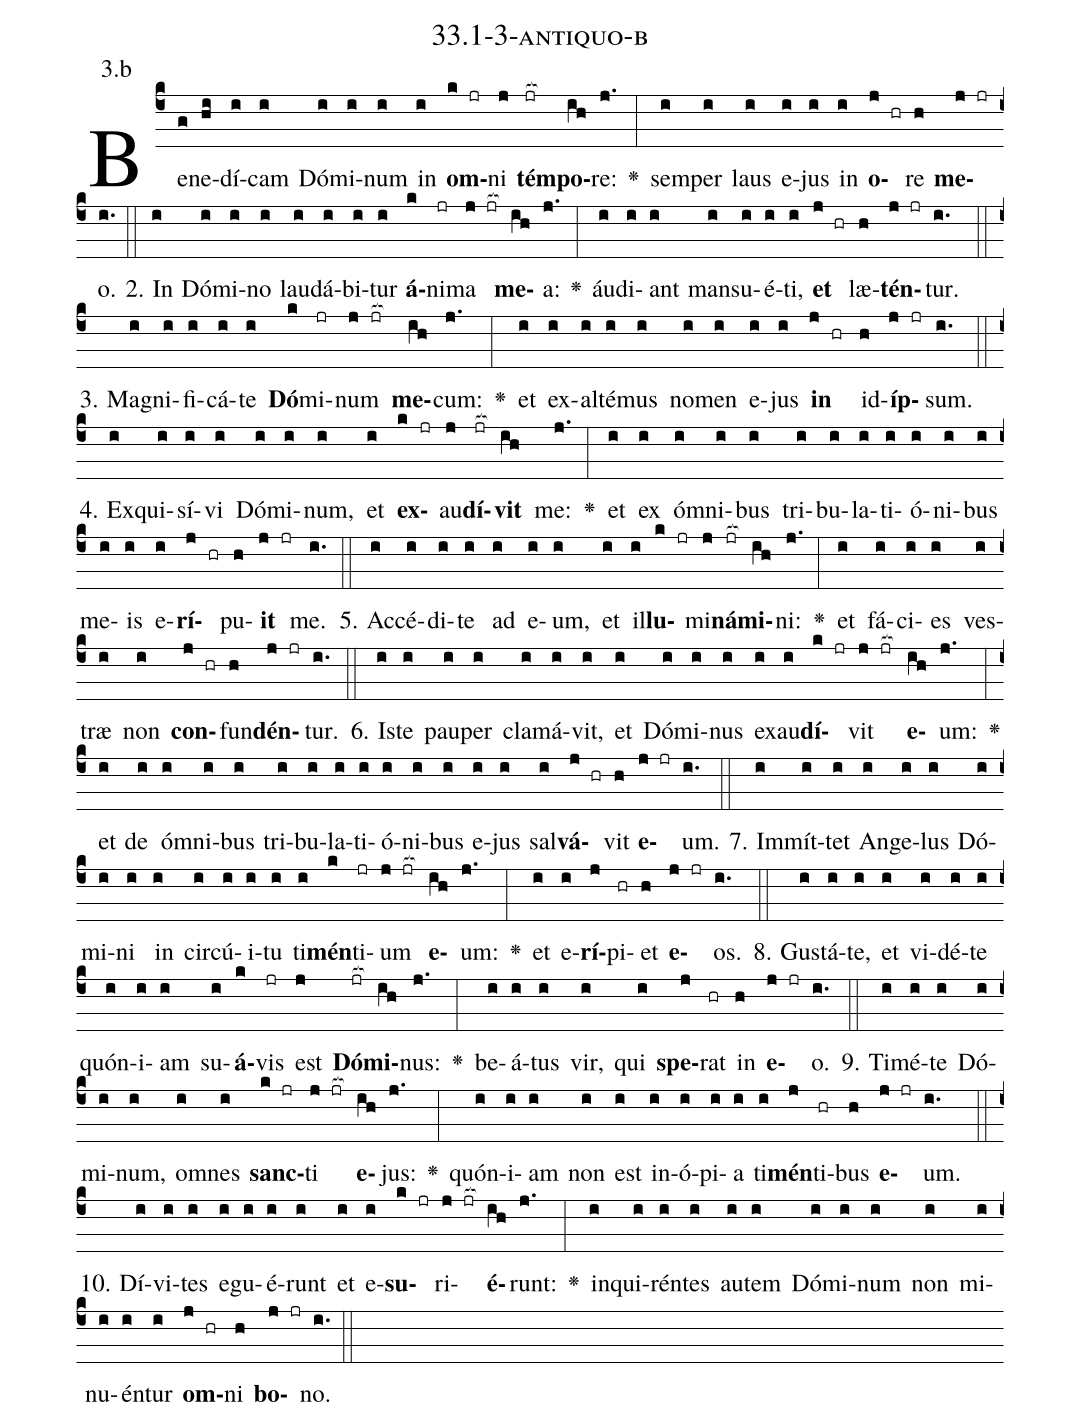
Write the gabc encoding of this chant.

name: 33.1-3-antiquo-b;
annotation: 3.b;
%%
(c4)Be(g)ne(hi)dí(i)cam(i) Dó(i)mi(i)num(i) in(i) <b>om</b>(k jr)ni(j) <b>tém</b>(jr[ocb:1{])<b>po</b>(ih[ocb:0}])re:(j.) <v>\greheightstar</v>(:) sem(i)per(i) laus(i) e(i)jus(i) in(i) <b>o</b>(j hr)re(h) <b>me</b>(j jr)o.(i.) (::)
2. In(i) Dó(i)mi(i)no(i) lau(i)dá(i)bi(i)tur(i) <b>á</b>(k)ni(jr)ma(j jr[ocb:1{]) <b>me</b>(ih[ocb:0}])a:(j.) <v>\greheightstar</v>(:) áu(i)di(i)ant(i) man(i)su(i)é(i)ti,(i) <b>et</b>(j hr) læ(h)<b>tén</b>(j jr)tur.(i.) (::)
3. Ma(i)gni(i)fi(i)cá(i)te(i) <b>Dó</b>(k)mi(jr)num(j jr[ocb:1{]) <b>me</b>(ih[ocb:0}])cum:(j.) <v>\greheightstar</v>(:) et(i) ex(i)al(i)té(i)mus(i) no(i)men(i) e(i)jus(i) <b>in</b>(j hr) id(h)<b>íp</b>(j jr)sum.(i.) (::)
4. Ex(i)qui(i)sí(i)vi(i) Dó(i)mi(i)num,(i) et(i) <b>ex</b>(k jr)au(j)<b>dí</b>(jr[ocb:1{])<b>vit</b>(ih[ocb:0}]) me:(j.) <v>\greheightstar</v>(:) et(i) ex(i) óm(i)ni(i)bus(i) tri(i)bu(i)la(i)ti(i)ó(i)ni(i)bus(i) me(i)is(i) e(i)<b>rí</b>(j hr)pu(h)<b>it</b>(j jr) me.(i.) (::)
5. Ac(i)cé(i)di(i)te(i) ad(i) e(i)um,(i) et(i) il(i)<b>lu</b>(k jr)mi(j)<b>ná</b>(jr[ocb:1{])<b>mi</b>(ih[ocb:0}])ni:(j.) <v>\greheightstar</v>(:) et(i) fá(i)ci(i)es(i) ves(i)træ(i) non(i) <b>con</b>(j hr)fun(h)<b>dén</b>(j jr)tur.(i.) (::)
6. Is(i)te(i) pau(i)per(i) cla(i)má(i)vit,(i) et(i) Dó(i)mi(i)nus(i) ex(i)au(i)<b>dí</b>(k jr)vit(j jr[ocb:1{]) <b>e</b>(ih[ocb:0}])um:(j.) <v>\greheightstar</v>(:) et(i) de(i) óm(i)ni(i)bus(i) tri(i)bu(i)la(i)ti(i)ó(i)ni(i)bus(i) e(i)jus(i) sal(i)<b>vá</b>(j hr)vit(h) <b>e</b>(j jr)um.(i.) (::)
7. Im(i)mít(i)tet(i) An(i)ge(i)lus(i) Dó(i)mi(i)ni(i) in(i) cir(i)cú(i)i(i)tu(i) ti(i)<b>mén</b>(k)ti(jr)um(j jr[ocb:1{]) <b>e</b>(ih[ocb:0}])um:(j.) <v>\greheightstar</v>(:) et(i) e(i)<b>rí</b>(j)pi(hr)et(h) <b>e</b>(j jr)os.(i.) (::)
8. Gus(i)tá(i)te,(i) et(i) vi(i)dé(i)te(i) quón(i)i(i)am(i) su(i)<b>á</b>(k)vis(jr) est(j) <b>Dó</b>(jr[ocb:1{])<b>mi</b>(ih[ocb:0}])nus:(j.) <v>\greheightstar</v>(:) be(i)á(i)tus(i) vir,(i) qui(i) <b>spe</b>(j)rat(hr) in(h) <b>e</b>(j jr)o.(i.) (::)
9. Ti(i)mé(i)te(i) Dó(i)mi(i)num,(i) om(i)nes(i) <b>sanc</b>(k jr)ti(j jr[ocb:1{]) <b>e</b>(ih[ocb:0}])jus:(j.) <v>\greheightstar</v>(:) quón(i)i(i)am(i) non(i) est(i) in(i)ó(i)pi(i)a(i) ti(i)<b>mén</b>(j)ti(hr)bus(h) <b>e</b>(j jr)um.(i.) (::)
10. Dí(i)vi(i)tes(i) e(i)gu(i)é(i)runt(i) et(i) e(i)<b>su</b>(k jr)ri(j jr[ocb:1{])<b>é</b>(ih[ocb:0}])runt:(j.) <v>\greheightstar</v>(:) in(i)qui(i)rén(i)tes(i) au(i)tem(i) Dó(i)mi(i)num(i) non(i) mi(i)nu(i)én(i)tur(i) <b>om</b>(j hr)ni(h) <b>bo</b>(j jr)no.(i.) (::)
